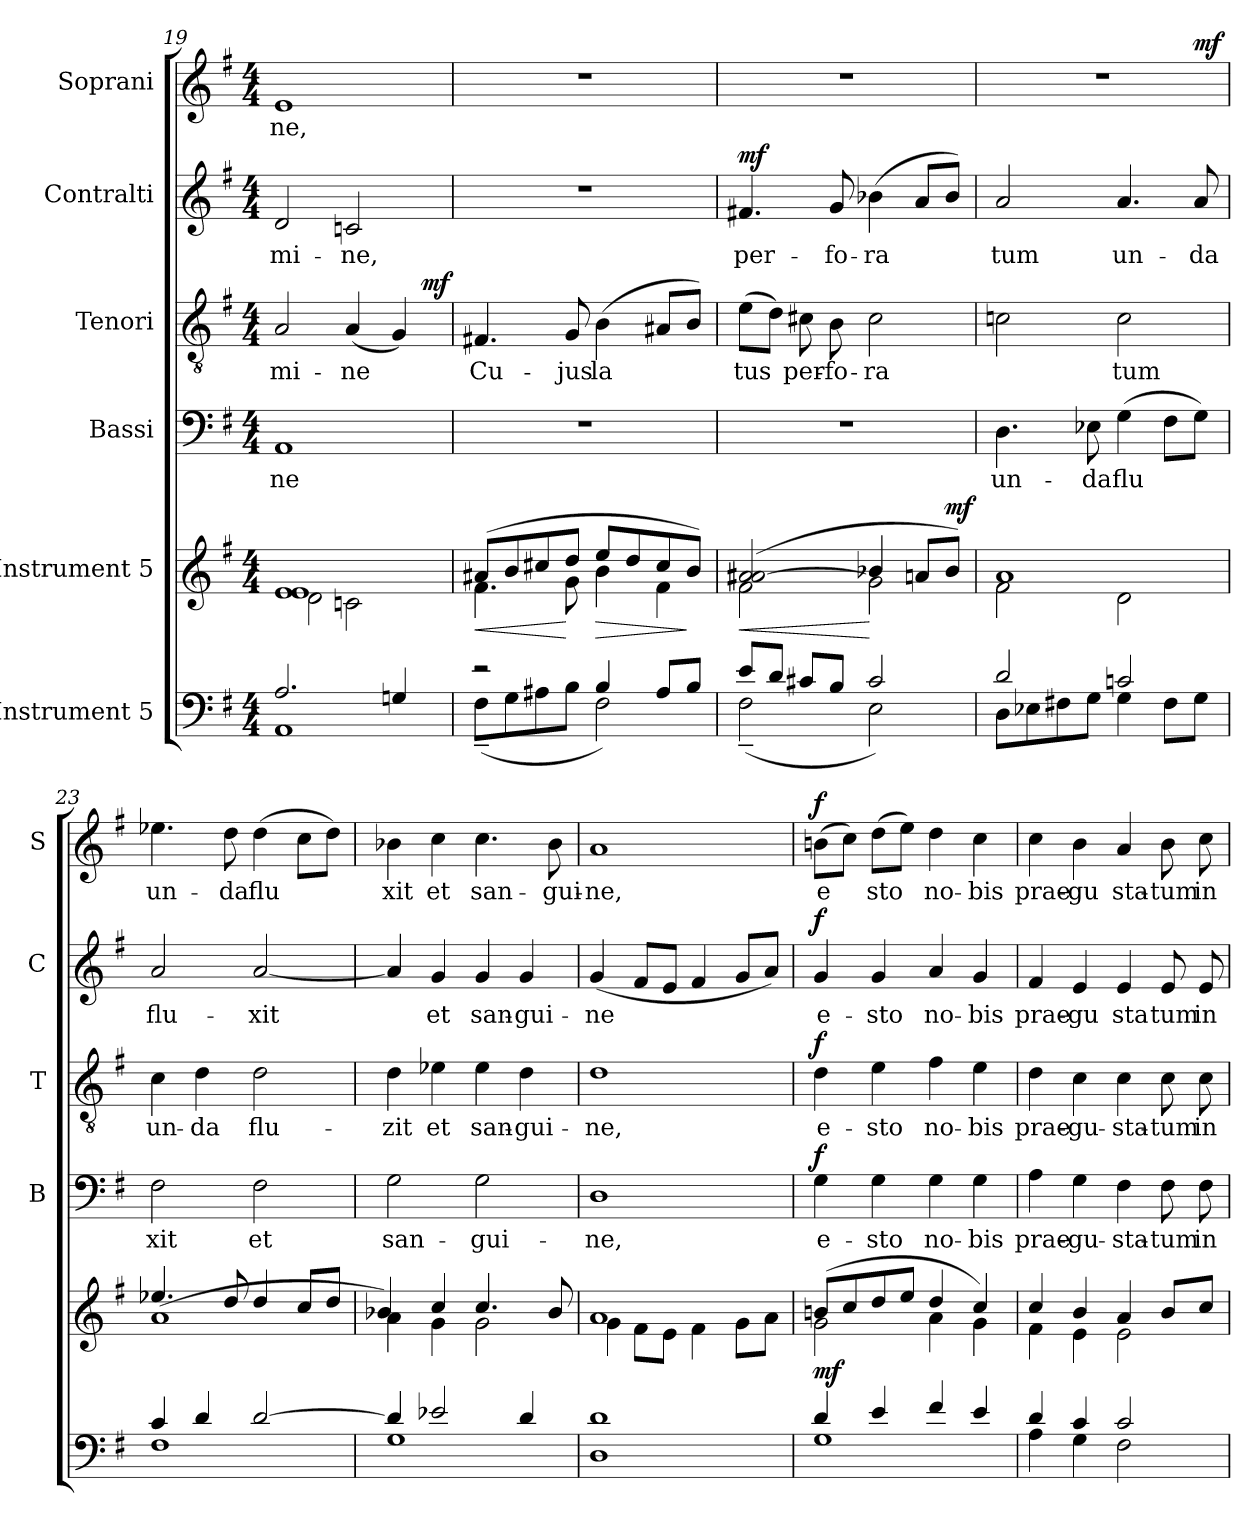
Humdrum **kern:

**kern	**dynam	**kern	**dynam	**kern	**text	**dynam	**kern	**text	**dynam	**kern	**text	**dynam	**kern	**text	**dynam
*part6	*part6	*part5	*part5	*part4	*part4	*part4	*part3	*part3	*part3	*part2	*part2	*part2	*part1	*part1	*part1
*staff6	*staff6	*staff5	*staff5	*staff4	*staff4	*staff4	*staff3	*staff3	*staff3	*staff2	*staff2	*staff2	*staff1	*staff1	*staff1
*I"Instrument 5	*	*I"Instrument 5	*	*I"Bassi	*	*	*I"Tenori	*	*	*I"Contralti	*	*	*I"Soprani	*	*
*	*	*	*	*I'B	*	*	*I'T	*	*	*I'C	*	*	*I'S	*	*
*clefF4	*	*clefG2	*	*clefF4	*	*	*clefGv2	*	*	*clefG2	*	*	*clefG2	*	*
*k[f#]	*	*k[f#]	*	*k[f#]	*	*	*k[f#]	*	*	*k[f#]	*	*	*k[f#]	*	*
*G:	*	*G:	*	*G:	*	*	*G:	*	*	*G:	*	*	*G:	*	*
*M4/4	*	*M4/4	*	*M4/4	*	*	*M4/4	*	*	*M4/4	*	*	*M4/4	*	*
=19	=19	=19	=19	=19	=19	=19	=19	=19	=19	=19	=19	=19	=19	=19	=19
*^	*	*^	*	*	*	*	*	*	*	*	*	*	*	*	*
!	!	!	!	!	!	!	!LO:LY:b:cj	!	!	!LO:LY:b:cj	!	!	!LO:LY:b:cj	!	!	!LO:LY:b:cj	!
*	*	*	*	*	*	*	*	*	*^	*	*	*	*	*	*	*	*
2.A/	1AA	.	1e 1e	2d\	.	1AA	-ne	.	2A/	2..ryy	-mi-	.	2d/	-mi-	.	1e	-ne,	.
!	!	!	!	!	!	!	!	!	!	!	!LO:LY:b:cj	!	!	!LO:LY:b:cj	!	!	!	!
.	.	.	.	2cn\	.	.	.	.	(<4A/	.	-ne	.	2cn/	-ne,	.	.	.	.
!	!	!	!	!	!	!	!	!	!	!	!LO:LY:b:cj	!	!	!	!	!	!	!
4Gn/	.	.	.	.	.	.	.	.	4G/)	.	.	.	.	.	.	.	.	.
!	!	!	!	!	!	!	!	!	!	!	!	!LO:DY:b	!	!	!	!	!	!
.	.	.	.	.	.	.	.	.	.	8ryy	.	mf	.	.	.	.	.	.
=20	=20	=20	=20	=20	=20	=20	=20	=20	=20	=20	=20	=20	=20	=20	=20	=20	=20	=20
!	!	!	!	!	!LO:HP:b	!	!	!	!	!	!LO:LY:b:cj	!	!	!	!	!	!	!
*	*	*	*	*	*	*	*	*	*v	*v	*	*	*	*	*	*	*	*
2r	(<8F#~>\L	.	(>8a#X/L	4.f#\	<	1r	.	.	4.F#X/	Cu-	.	1r	.	.	1r	.	.
.	8G\	.	8b/	.	.	.	.	.	.	.	.	.	.	.	.	.	.
.	8A#X\	.	8cc#X/	.	.	.	.	.	.	.	.	.	.	.	.	.	.
!	!	!	!	!	!	!	!	!	!	!LO:LY:b:cj	!	!	!	!	!	!	!
.	8B\J	.	8dd/J	8g\	[	.	.	.	8G/	-jus	.	.	.	.	.	.	.
!	!	!	!	!	!LO:HP:b	!	!	!	!	!LO:LY:b:cj	!	!	!	!	!	!	!
4B/	2F#\)	.	8ee/L	4b\	>	.	.	.	(>4B\	la-	.	.	.	.	.	.	.
.	.	.	8dd/	.	.	.	.	.	.	.	.	.	.	.	.	.	.
!	!	!	!	!	!	!	!	!	!	!LO:LY:b:cj	!	!	!	!	!	!	!
8A#/L	.	.	8cc#/	4f#\	.	.	.	.	8A#X/L	--	.	.	.	.	.	.	.
!	!	!	!	!	!	!	!	!	!	!LO:LY:b:cj	!	!	!	!	!	!	!
8B/J	.	.	8b/J)	.	]	.	.	.	8B/J)	--	.	.	.	.	.	.	.
=21	=21	=21	=21	=21	=21	=21	=21	=21	=21	=21	=21	=21	=21	=21	=21	=21	=21
!	!	!	!	!	!LO:HP:b	!	!	!	!	!	!	!	!	!	!	!	!
!	!	!	!	!	!LO:HP:n=1:b	!	!	!	!	!LO:LY:b:cj	!	!	!LO:LY:b:cj	!LO:DY:b	!	!	!
8e/L	(<2F#~>\	.	(>2a#X/ [>2a#X/	2f#\	< >	1r	.	.	(>8e\L	-tus	.	4.f#X/	per-	mf	1r	.	.
!	!	!	!	!	!	!	!	!	!	!LO:LY:b:cj	!	!	!	!	!	!	!
8d/J	.	.	.	.	.	.	.	.	8d\J)	.	.	.	.	.	.	.	.
!	!	!	!	!	!	!	!	!	!	!LO:LY:b:cj	!	!	!	!	!	!	!
8c#X/L	.	.	.	.	.	.	.	.	8c#X\	per-	.	.	.	.	.	.	.
!	!	!	!	!	!	!	!	!	!	!LO:LY:b:cj	!	!	!LO:LY:b:cj	!	!	!	!
8B/J	.	.	.	.	.	.	.	.	8B\	-fo-	.	8g/	-fo-	.	.	.	.
!	!	!	!	!	!	!	!	!	!	!LO:LY:b:cj	!	!	!LO:LY:b:cj	!	!	!	!
2c#/	2E\)	.	4b-X/]	2g\	[	.	.	.	2c#\	-ra-	.	(>4b-X\	-ra-	.	.	.	.
!	!	!	!	!	!	!	!	!	!	!	!	!	!LO:LY:b:cj	!	!	!	!
.	.	.	8an/L	.	]	.	.	.	.	.	.	8a/L	--	.	.	.	.
!	!	!	!	!	!LO:DY:a	!	!	!	!	!	!	!	!LO:LY:b:cj	!	!	!	!
.	.	.	8b-/J)	.	mf	.	.	.	.	.	.	8b-/J)	--	.	.	.	.
!!LO:PB:g=z
=22	=22	=22	=22	=22	=22	=22	=22	=22	=22	=22	=22	=22	=22	=22	=22	=22	=22
!	!	!	!	!	!	!	!LO:LY:b:cj	!	!	!LO:LY:b:cj	!	!	!LO:LY:b:cj	!	!	!	!
*	*	*	*	*	*	*	*	*	*	*	*	*	*	*	*^	*	*
2d/	8D\L	.	1a	2f#\	.	4.D\	un-	.	2cn\	--	.	2a/	-tum	.	1r	2..ryy	.	.
.	8E-X\	.	.	.	.	.	.	.	.	.	.	.	.	.	.	.	.	.
.	8F#X\	.	.	.	.	.	.	.	.	.	.	.	.	.	.	.	.	.
!	!	!	!	!	!	!	!LO:LY:b:cj	!	!	!	!	!	!	!	!	!	!	!
.	8G\J	.	.	.	.	8E-X\	-da	.	.	.	.	.	.	.	.	.	.	.
!	!	!	!	!	!	!	!LO:LY:b:cj	!	!	!LO:LY:b:cj	!	!	!LO:LY:b:cj	!	!	!	!	!
2cn/	4G\	.	.	2d\	.	(>4G\	flu-	.	2c\	-tum	.	4.a/	un-	.	.	.	.	.
!	!	!	!	!	!	!	!LO:LY:b:cj	!	!	!	!	!	!	!	!	!	!	!
.	8F#\L	.	.	.	.	8F#\L	--	.	.	.	.	.	.	.	.	.	.	.
!	!	!	!	!	!	!	!LO:LY:b:cj	!	!	!	!	!	!LO:LY:b:cj	!	!	!	!	!LO:DY:b
.	8G\J	.	.	.	.	8G\J)	--	.	.	.	.	8a/	-da	.	.	8ryy	.	mf
=23	=23	=23	=23	=23	=23	=23	=23	=23	=23	=23	=23	=23	=23	=23	=23	=23	=23	=23
!	!	!	!	!	!	!	!LO:LY:b:cj	!	!	!LO:LY:b:cj	!	!	!LO:LY:b:cj	!	!	!	!LO:LY:b:cj	!
*	*	*	*	*	*	*	*	*	*	*	*	*	*	*	*v	*v	*	*
4c/	1F#	.	4.ee-X/	(<1a	.	2F#\	-xit	.	4c\	un-	.	2a/	flu-	.	4.ee-X\	un-	.
!	!	!	!	!	!	!	!	!	!	!LO:LY:b:cj	!	!	!	!	!	!	!
4d/	.	.	.	.	.	.	.	.	4d\	-da	.	.	.	.	.	.	.
!	!	!	!	!	!	!	!	!	!	!	!	!	!	!	!	!LO:LY:b:cj	!
.	.	.	8dd/	.	.	.	.	.	.	.	.	.	.	.	8dd\	-da	.
!	!	!	!	!	!	!	!LO:LY:b:cj	!	!	!LO:LY:b:cj	!	!	!LO:LY:b:cj	!	!	!LO:LY:b:cj	!
[>2d/	.	.	4dd/	.	.	2F#\	et	.	2d\	flu-	.	[<2a/	-xit	.	(>4dd\	flu-	.
!	!	!	!	!	!	!	!	!	!	!	!	!	!	!	!	!LO:LY:b:cj	!
.	.	.	8cc/L	.	.	.	.	.	.	.	.	.	.	.	8cc\L	--	.
!	!	!	!	!	!	!	!	!	!	!	!	!	!	!	!	!LO:LY:b:cj	!
.	.	.	8dd/J	.	.	.	.	.	.	.	.	.	.	.	8dd\J)	--	.
=24	=24	=24	=24	=24	=24	=24	=24	=24	=24	=24	=24	=24	=24	=24	=24	=24	=24
!	!	!	!	!	!	!	!LO:LY:b:cj	!	!	!LO:LY:b:cj	!	!	!LO:LY:b:cj	!	!	!LO:LY:b:cj	!
4d/]	1G	.	4a\	4b-X/)	.	2G\	san-	.	4d\	-zit	.	4a/]	.	.	4b-X\	-xit	.
!	!	!	!	!	!	!	!	!	!	!LO:LY:b:cj	!	!	!LO:LY:b:cj	!	!	!LO:LY:b:cj	!
2e-X/	.	.	4cc/	4g\	.	.	.	.	4e-X\	et	.	4g/	et	.	4cc\	et	.
!	!	!	!	!	!	!	!LO:LY:b:cj	!	!	!LO:LY:b:cj	!	!	!LO:LY:b:cj	!	!	!LO:LY:b:cj	!
.	.	.	4.cc/	2g\	.	2G\	-gui-	.	4e-\	san-	.	4g/	san-	.	4.cc\	san-	.
!	!	!	!	!	!	!	!	!	!	!LO:LY:b:cj	!	!	!LO:LY:b:cj	!	!	!	!
4d/	.	.	.	.	.	.	.	.	4d\	-gui-	.	4g/	-gui-	.	.	.	.
!	!	!	!	!	!	!	!	!	!	!	!	!	!	!	!	!LO:LY:b:cj	!
.	.	.	8b-/	.	.	.	.	.	.	.	.	.	.	.	8b-\	-gui-	.
*v	*v	*	*	*	*	*	*	*	*	*	*	*	*	*	*	*	*
=25	=25	=25	=25	=25	=25	=25	=25	=25	=25	=25	=25	=25	=25	=25	=25	=25
!	!	!	!	!	!	!LO:LY:b:cj	!	!	!LO:LY:b:cj	!	!	!LO:LY:b:cj	!	!	!LO:LY:b:cj	!
1d 1D	.	1a	4g\	.	1D	-ne,	.	1d	-ne,	.	(>4g/	-ne	.	1a	-ne,	.
!	!	!	!	!	!	!	!	!	!	!	!	!LO:LY:b:cj	!	!	!	!
.	.	.	8f#\L	.	.	.	.	.	.	.	8f#/L	.	.	.	.	.
!	!	!	!	!	!	!	!	!	!	!	!	!LO:LY:b:cj	!	!	!	!
.	.	.	8e\J	.	.	.	.	.	.	.	8e/J	.	.	.	.	.
!	!	!	!	!	!	!	!	!	!	!	!	!LO:LY:b:cj	!	!	!	!
.	.	.	4f#\	.	.	.	.	.	.	.	4f#/	.	.	.	.	.
!	!	!	!	!	!	!	!	!	!	!	!	!LO:LY:b:cj	!	!	!	!
.	.	.	8g\L	.	.	.	.	.	.	.	8g/L	.	.	.	.	.
!	!	!	!	!	!	!	!	!	!	!	!	!LO:LY:b:cj	!	!	!	!
.	.	.	8a\J	.	.	.	.	.	.	.	8a/J)	.	.	.	.	.
=26	=26	=26	=26	=26	=26	=26	=26	=26	=26	=26	=26	=26	=26	=26	=26	=26
*^	*	*	*	*	*	*	*	*	*	*	*	*	*	*	*	*
!	!	!LO:DY:a	!	!	!	!	!LO:LY:b:cj	!LO:DY:a	!	!LO:LY:b:cj	!LO:DY:a	!	!LO:LY:b:cj	!LO:DY:a	!	!LO:LY:b:cj	!LO:DY:b
4d/	1G	mf	(>8bn/L	2g\	.	4G\	e-	f	4d\	e-	f	4g/	e-	f	(>8bn\L	e-	f
!	!	!	!	!	!	!	!	!	!	!	!	!	!	!	!	!LO:LY:b:cj	!
.	.	.	8cc/	.	.	.	.	.	.	.	.	.	.	.	8cc\J)	--	.
!	!	!	!	!	!	!	!LO:LY:b:cj	!	!	!LO:LY:b:cj	!	!	!LO:LY:b:cj	!	!	!LO:LY:b:cj	!
4e/	.	.	8dd/	.	.	4G\	-sto	.	4e\	-sto	.	4g/	-sto	.	(>8dd\L	-sto	.
!	!	!	!	!	!	!	!	!	!	!	!	!	!	!	!	!LO:LY:b:cj	!
.	.	.	8ee/J	.	.	.	.	.	.	.	.	.	.	.	8ee\J)	.	.
!	!	!	!	!	!	!	!LO:LY:b:cj	!	!	!LO:LY:b:cj	!	!	!LO:LY:b:cj	!	!	!LO:LY:b:cj	!
4f#/	.	.	4dd/	4a\	.	4G\	no-	.	4f#\	no-	.	4a/	no-	.	4dd\	no-	.
!	!	!	!	!	!	!	!LO:LY:b:cj	!	!	!LO:LY:b:cj	!	!	!LO:LY:b:cj	!	!	!LO:LY:b:cj	!
4e/	.	.	4cc/)	4g\	.	4G\	-bis	.	4e\	-bis	.	4g/	-bis	.	4cc\	-bis	.
!!LO:LB:g=z
=27	=27	=27	=27	=27	=27	=27	=27	=27	=27	=27	=27	=27	=27	=27	=27	=27	=27
!	!	!	!	!	!	!	!LO:LY:b:cj	!	!	!LO:LY:b:cj	!	!	!LO:LY:b:cj	!	!	!LO:LY:b:cj	!
4d/	4A\	.	4cc/	4f#\	.	4A\	prae-	.	4d\	prae-	.	4f#/	prae-	.	4cc\	prae-	.
!	!	!	!	!	!	!	!LO:LY:b:cj	!	!	!LO:LY:b:cj	!	!	!LO:LY:b:cj	!	!	!LO:LY:b:cj	!
4c/	4G\	.	4b/	4e\	.	4G\	-gu-	.	4c\	-gu-	.	4e/	-gu	.	4b\	-gu	.
!	!	!	!	!	!	!	!LO:LY:b:cj	!	!	!LO:LY:b:cj	!	!	!LO:LY:b:cj	!	!	!LO:LY:b:cj	!
2c/	2F#\	.	4a/	2e\	.	4F#\	-sta-	.	4c\	-sta-	.	4e/	sta	.	4a/	sta-	.
!	!	!	!	!	!	!	!LO:LY:b:cj	!	!	!LO:LY:b:cj	!	!	!LO:LY:b:cj	!	!	!LO:LY:b:cj	!
.	.	.	8b/L	.	.	8F#\	-tum	.	8c\	-tum	.	8e/	tum	.	8b\	-tum	.
!	!	!	!	!	!	!	!LO:LY:b:cj	!	!	!LO:LY:b:cj	!	!	!LO:LY:b:cj	!	!	!LO:LY:b:cj	!
.	.	.	8cc/J	.	.	8F#\	in	.	8c\	in	.	8e/	in	.	8cc\	in	.
*v	*v	*	*	*	*	*	*	*	*	*	*	*	*	*	*	*	*
*	*	*v	*v	*	*	*	*	*	*	*	*	*	*	*	*	*
=	=	=	=	=	=	=	=	=	=	=	=	=	=	=	=
*-	*-	*-	*-	*-	*-	*-	*-	*-	*-	*-	*-	*-	*-	*-	*-
